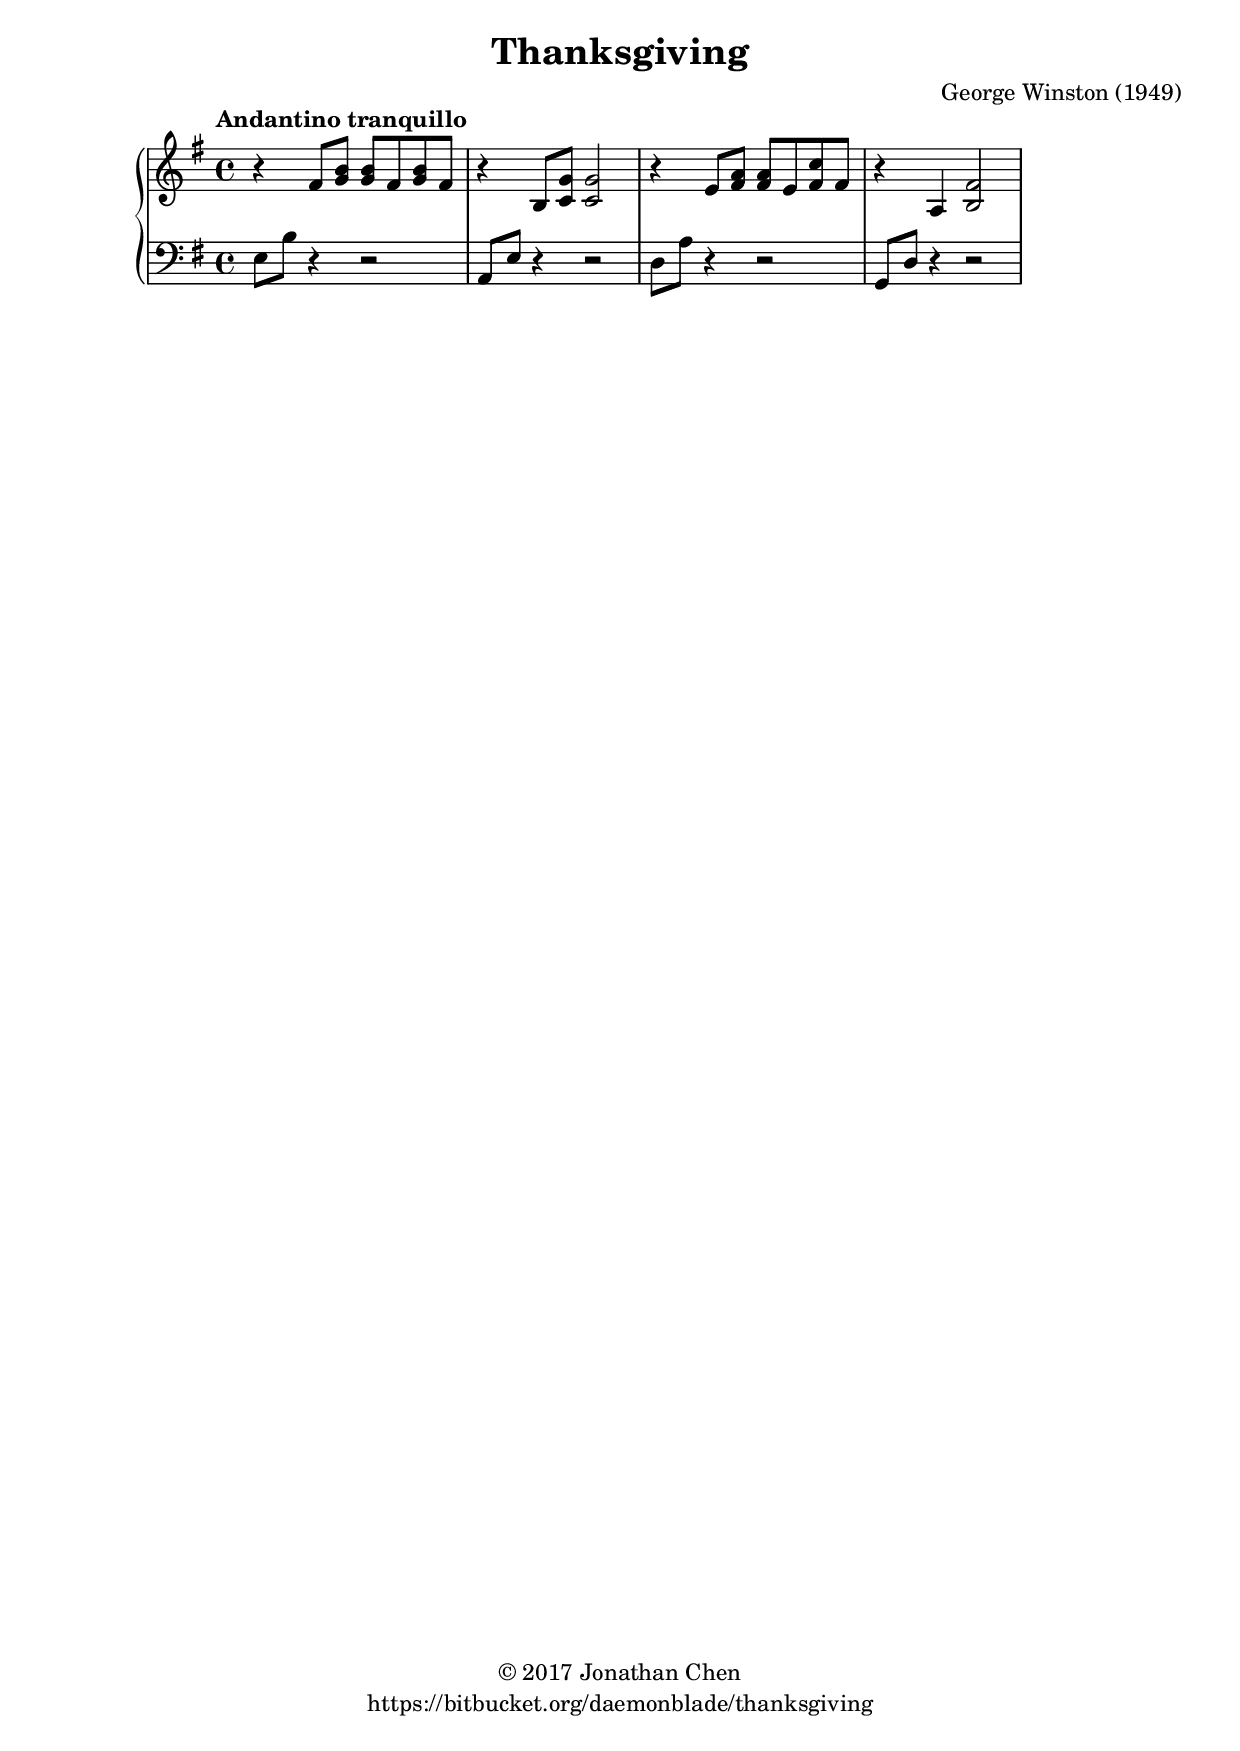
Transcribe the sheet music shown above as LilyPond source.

%
% George Winston's Thanksgiving.
%
% copyright: 2017 Jonathan Chen
% source: https://bitbucket.org/daemonblade/thanksgiving
% style: indent 2 spaces, 80 cols, 1 bar/line
%
\version "2.18.2"

\header
{
  title = "Thanksgiving"
  composer = "George Winston (1949)"
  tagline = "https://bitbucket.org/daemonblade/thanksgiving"
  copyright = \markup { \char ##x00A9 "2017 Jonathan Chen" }
}

thanksgiving_begin =
{
  \tempo "Andantino tranquillo"
  \time 4/4
  \key e \minor
}

thanksgiving_piano_upper = \relative c''
{
  \clef treble
  r4 fis,8 <g b> <g b> fis <g b> fis
  r4 b,8 <c g'> <c g'>2
  r4 e8 <fis a> <fis a> e <fis c'> fis
  r4 a, <b fis'>2
}

thanksgiving_piano_lower = \relative c
{
  \clef bass
  e8 b' r4 r2
  a,8 e' r4 r2
  d8 a' r4 r2
  g,8 d' r4 r2
}


%%%%%%%%%%%%%%%%%%%%%%%%%%%%%%%%%%%%%%%%%%%%%%%%%%%%%%%%%%%%%%%%%%%%%%%%%%%%%%%%
%
% Book Generation
%
%%%%%%%%%%%%%%%%%%%%%%%%%%%%%%%%%%%%%%%%%%%%%%%%%%%%%%%%%%%%%%%%%%%%%%%%%%%%%%%%
\book
{
  \score
  {
    \new PianoStaff
    <<
      \new Staff = "upper" << \thanksgiving_begin \thanksgiving_piano_upper >>
      \new Staff = "lower" << \thanksgiving_begin \thanksgiving_piano_lower >>
    >>
  }
}
